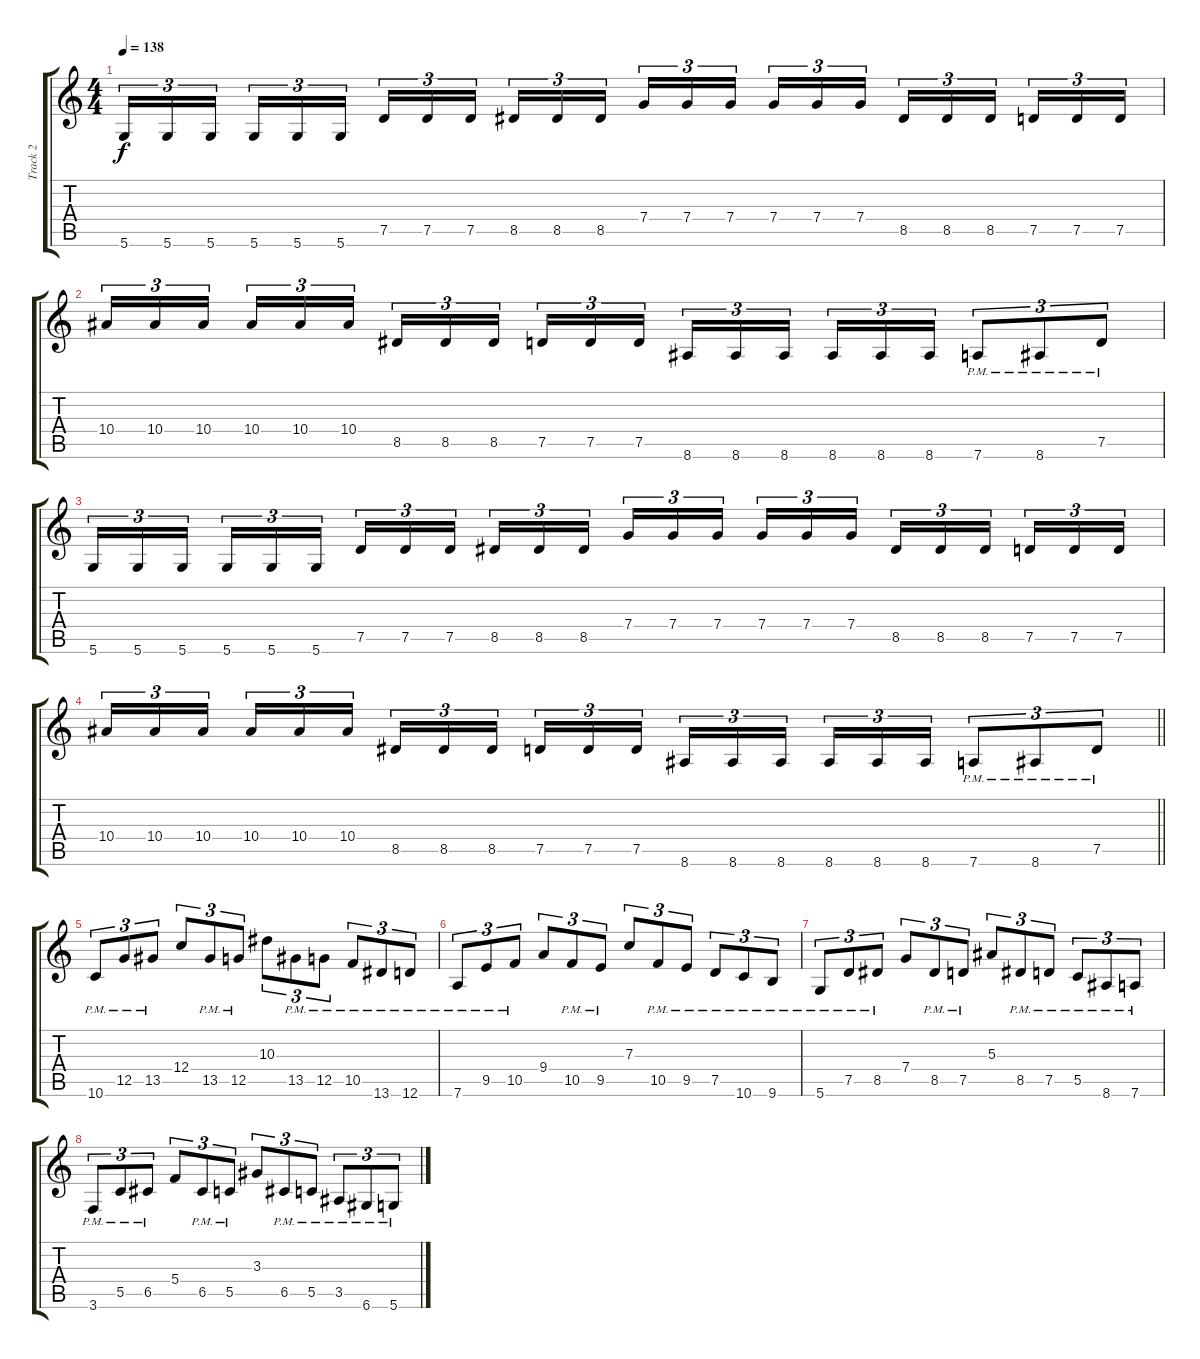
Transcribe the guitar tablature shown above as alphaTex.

\track ("Track 2" "Track 2") {instrument distortionguitar}
\staff {score tabs}
\tuning (D4 A3 F3 C3 G2 D2) {hide}
\ts (4 4)
\tempo 138
\clef g2
\ks c
5.6.16{tu (3 2) dy f} 5.6.16{tu (3 2)} 5.6.16{tu (3 2) beam splitsecondary} 5.6.16{tu (3 2)} 5.6.16{tu (3 2)} 5.6.16{tu (3 2)} 7.5.16{tu (3 2)} 7.5.16{tu (3 2)} 7.5.16{tu (3 2) beam splitsecondary} 8.5.16{tu (3 2)} 8.5.16{tu (3 2)} 8.5.16{tu (3 2)} 7.4.16{tu (3 2)} 7.4.16{tu (3 2)} 7.4.16{tu (3 2) beam splitsecondary} 7.4.16{tu (3 2)} 7.4.16{tu (3 2)} 7.4.16{tu (3 2)} 8.5.16{tu (3 2)} 8.5.16{tu (3 2)} 8.5.16{tu (3 2) beam splitsecondary} 7.5.16{tu (3 2)} 7.5.16{tu (3 2)} 7.5.16{tu (3 2)} |
10.4.16{tu (3 2)} 10.4.16{tu (3 2)} 10.4.16{tu (3 2) beam splitsecondary} 10.4.16{tu (3 2)} 10.4.16{tu (3 2)} 10.4.16{tu (3 2)} 8.5.16{tu (3 2)} 8.5.16{tu (3 2)} 8.5.16{tu (3 2) beam splitsecondary} 7.5.16{tu (3 2)} 7.5.16{tu (3 2)} 7.5.16{tu (3 2)} 8.6.16{tu (3 2)} 8.6.16{tu (3 2)} 8.6.16{tu (3 2) beam splitsecondary} 8.6.16{tu (3 2)} 8.6.16{tu (3 2)} 8.6.16{tu (3 2)} 7.6{pm}.8{tu (3 2)} 8.6{pm}.8{tu (3 2)} 7.5{pm}.8{tu (3 2)} |
5.6.16{tu (3 2)} 5.6.16{tu (3 2)} 5.6.16{tu (3 2) beam splitsecondary} 5.6.16{tu (3 2)} 5.6.16{tu (3 2)} 5.6.16{tu (3 2)} 7.5.16{tu (3 2)} 7.5.16{tu (3 2)} 7.5.16{tu (3 2) beam splitsecondary} 8.5.16{tu (3 2)} 8.5.16{tu (3 2)} 8.5.16{tu (3 2)} 7.4.16{tu (3 2)} 7.4.16{tu (3 2)} 7.4.16{tu (3 2) beam splitsecondary} 7.4.16{tu (3 2)} 7.4.16{tu (3 2)} 7.4.16{tu (3 2)} 8.5.16{tu (3 2)} 8.5.16{tu (3 2)} 8.5.16{tu (3 2) beam splitsecondary} 7.5.16{tu (3 2)} 7.5.16{tu (3 2)} 7.5.16{tu (3 2)} |
\barLineRight lightlight
10.4.16{tu (3 2)} 10.4.16{tu (3 2)} 10.4.16{tu (3 2) beam splitsecondary} 10.4.16{tu (3 2)} 10.4.16{tu (3 2)} 10.4.16{tu (3 2)} 8.5.16{tu (3 2)} 8.5.16{tu (3 2)} 8.5.16{tu (3 2) beam splitsecondary} 7.5.16{tu (3 2)} 7.5.16{tu (3 2)} 7.5.16{tu (3 2)} 8.6.16{tu (3 2)} 8.6.16{tu (3 2)} 8.6.16{tu (3 2) beam splitsecondary} 8.6.16{tu (3 2)} 8.6.16{tu (3 2)} 8.6.16{tu (3 2)} 7.6{pm}.8{tu (3 2)} 8.6{pm}.8{tu (3 2)} 7.5{pm}.8{tu (3 2)} |
\section ("" "")
10.6{pm}.8{tu (3 2)} 12.5{pm}.8{tu (3 2)} 13.5{pm}.8{tu (3 2)} 12.4.8{tu (3 2)} 13.5{pm}.8{tu (3 2)} 12.5{pm}.8{tu (3 2)} 10.3.8{tu (3 2)} 13.5{pm}.8{tu (3 2)} 12.5{pm}.8{tu (3 2)} 10.5{pm}.8{tu (3 2)} 13.6{pm}.8{tu (3 2)} 12.6{pm}.8{tu (3 2)} |
7.6{pm}.8{tu (3 2)} 9.5{pm}.8{tu (3 2)} 10.5{pm}.8{tu (3 2)} 9.4.8{tu (3 2)} 10.5{pm}.8{tu (3 2)} 9.5{pm}.8{tu (3 2)} 7.3.8{tu (3 2)} 10.5{pm}.8{tu (3 2)} 9.5{pm}.8{tu (3 2)} 7.5{pm}.8{tu (3 2)} 10.6{pm}.8{tu (3 2)} 9.6{pm}.8{tu (3 2)} |
5.6{pm}.8{tu (3 2)} 7.5{pm}.8{tu (3 2)} 8.5{pm}.8{tu (3 2)} 7.4.8{tu (3 2)} 8.5{pm}.8{tu (3 2)} 7.5{pm}.8{tu (3 2)} 5.3.8{tu (3 2)} 8.5{pm}.8{tu (3 2)} 7.5{pm}.8{tu (3 2)} 5.5{pm}.8{tu (3 2)} 8.6{pm}.8{tu (3 2)} 7.6{pm}.8{tu (3 2)} |
3.6{pm}.8{tu (3 2)} 5.5{pm}.8{tu (3 2)} 6.5{pm}.8{tu (3 2)} 5.4.8{tu (3 2)} 6.5{pm}.8{tu (3 2)} 5.5{pm}.8{tu (3 2)} 3.3.8{tu (3 2)} 6.5{pm}.8{tu (3 2)} 5.5{pm}.8{tu (3 2)} 3.5{pm}.8{tu (3 2)} 6.6{pm}.8{tu (3 2)} 5.6{pm}.8{tu (3 2)}
